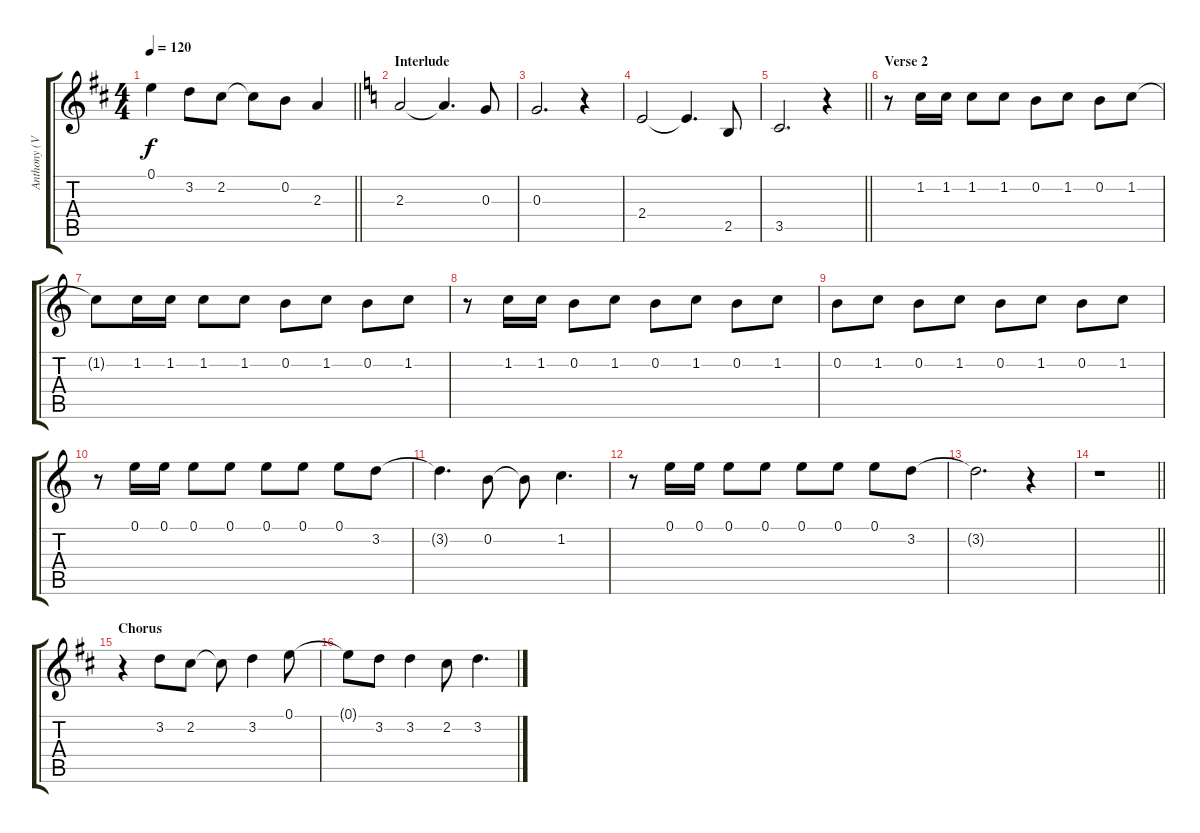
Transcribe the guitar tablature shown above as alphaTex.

\track ("Anthony (Vocals)" "Anthony (V") {instrument distortionguitar}
\staff {score tabs}
\tuning (E4 B3 G3 D3 A2 E2) {hide}
\ts (4 4)
\tempo 120
\clef g2
\barLineRight lightlight
\ks d
0.1{t}.4{dy f} 3.2.8 2.2.8 2.2{t}.8 0.2.8 2.3.4 |
\section ("" "Interlude")
\ks c
2.3.2 2.3{t}.4{d} 0.3.8 |
0.3.2{d} r.4 |
2.4.2 2.4{t}.4{d} 2.5.8 |
\barLineRight lightlight
3.5.2{d} r.4 |
\section ("" "Verse 2")
r.8 1.2.16 1.2.16 1.2.8 1.2.8 0.2.8 1.2.8 0.2.8 1.2.8 |
1.2{t}.8 1.2.16 1.2.16 1.2.8 1.2.8 0.2.8 1.2.8 0.2.8 1.2.8 |
r.8 1.2.16 1.2.16 0.2.8 1.2.8 0.2.8 1.2.8 0.2.8 1.2.8 |
0.2.8 1.2.8 0.2.8 1.2.8 0.2.8 1.2.8 0.2.8 1.2.8 |
r.8 0.1.16 0.1.16 0.1.8 0.1.8 0.1.8 0.1.8 0.1.8 3.2.8 |
3.2{t}.4{d} 0.2.8 0.2{t}.8 1.2.4{d} |
r.8 0.1.16 0.1.16 0.1.8 0.1.8 0.1.8 0.1.8 0.1.8 3.2.8 |
3.2{t}.2{d} r.4 |
\barLineRight lightlight
r.1 |
\section ("" "Chorus")
\ks d
r.4 3.2.8 2.2.8 2.2{t}.8 3.2.4 0.1.8 |
0.1{t}.8 3.2.8 3.2.4 2.2.8 3.2.4{d}
